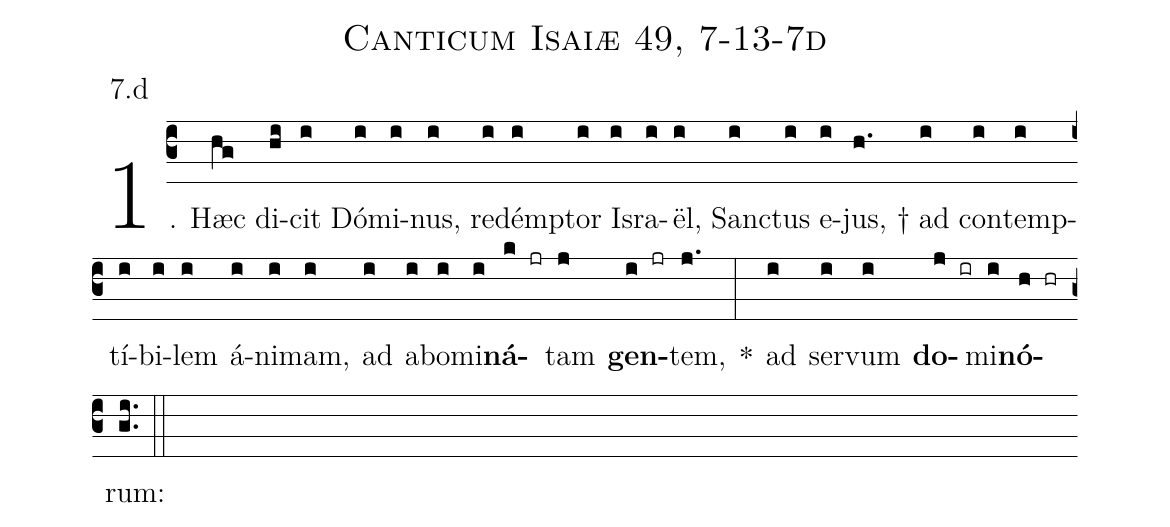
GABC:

name: Canticum Isaiæ 49, 7-13-7d;
annotation: 7.d;
%%
(c3)1. Hæc(hg) di(hi)cit(i) Dó(i)mi(i)nus,(i) red(i)émp(i)tor(i) Is(i)ra(i)ël,(i) Sanc(i)tus(i) e(i)jus, †(h.) ad(i) con(i)temp(i)tí(i)bi(i)lem(i) á(i)ni(i)mam,(i) ad(i) ab(i)o(i)mi(i)<b>ná</b>(k jr)tam(j) <b>gen</b>(i jr)tem,(j.) *(:) ad(i) ser(i)vum(i) <b>do</b>(j ir)mi(i)<b>nó</b>(h hr)rum:(gi..) (::)
